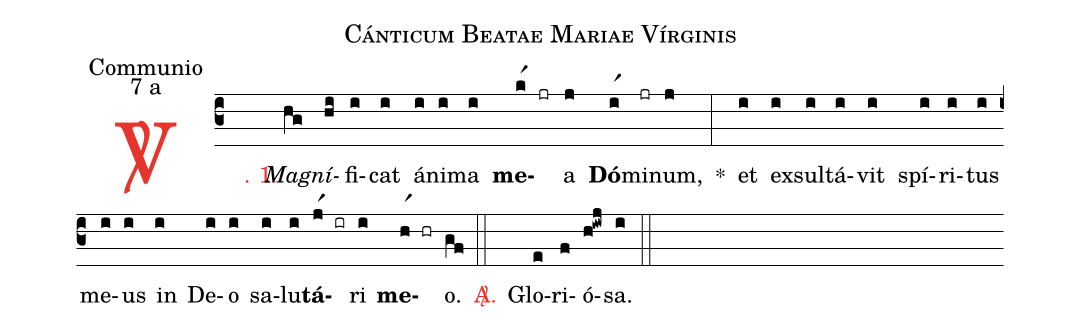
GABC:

name: Cánticum Beatae Mariae Vírginis;
office-part: Communio;
mode: 7;
mode-differentia: a;
%%
(c3)

<c><sp>V/</sp>. 1.</c>() <i>Ma</i>(hg)<i>gní</i>(hi)fi(i)cat(i) á(i)ni(i)ma(i) <b>me</b>(kr1 jr)a(j) <b>Dó</b>(ir1)mi(jr)num,(j) *(:) et(i) ex(i)sul(i)tá(i)vit(i) spí(i)ri(i)tus(i) me(i)us(i) in(i) De(i)o(i) sa(i)lu(i)<b>tá</b>(jr1 ir)ri(i) <b>me</b>(hr1 hr)o.(gf)

(::)

<nlba><c><sp>A/</sp>.</c>() Glo</nlba>(e)ri(f)ó(h!iwj)sa.(i)

(::)
